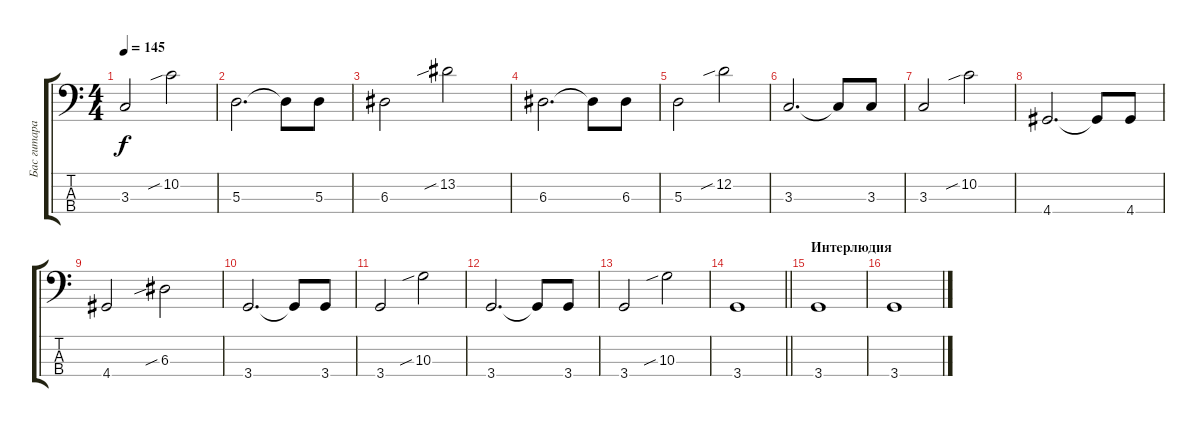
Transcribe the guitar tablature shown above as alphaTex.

\track ("Бас гитара" "Бас гитара") {instrument distortionguitar}
\staff {score tabs}
\tuning (G2 D2 A1 E1) {hide}
\ts (4 4)
\tempo 145
\clef f4
\ks c
3.3.2{dy f} 10.2{sib}.2 |
5.3.2{d} 5.3{t}.8 5.3.8 |
6.3.2 13.2{sib}.2 |
6.3.2{d} 6.3{t}.8 6.3.8 |
5.3.2 12.2{sib}.2 |
3.3.2{d} 3.3{t}.8 3.3.8 |
3.3.2 10.2{sib}.2 |
4.4.2{d} 4.4{t}.8 4.4.8 |
4.4.2 6.3{sib}.2 |
3.4.2{d} 3.4{t}.8 3.4.8 |
3.4.2 10.3{sib}.2 |
3.4.2{d} 3.4{t}.8 3.4.8 |
3.4.2 10.3{sib}.2 |
\barLineRight lightlight
3.4.1 |
\section ("" "Интерлюдия")
3.4.1 |
3.4.1
